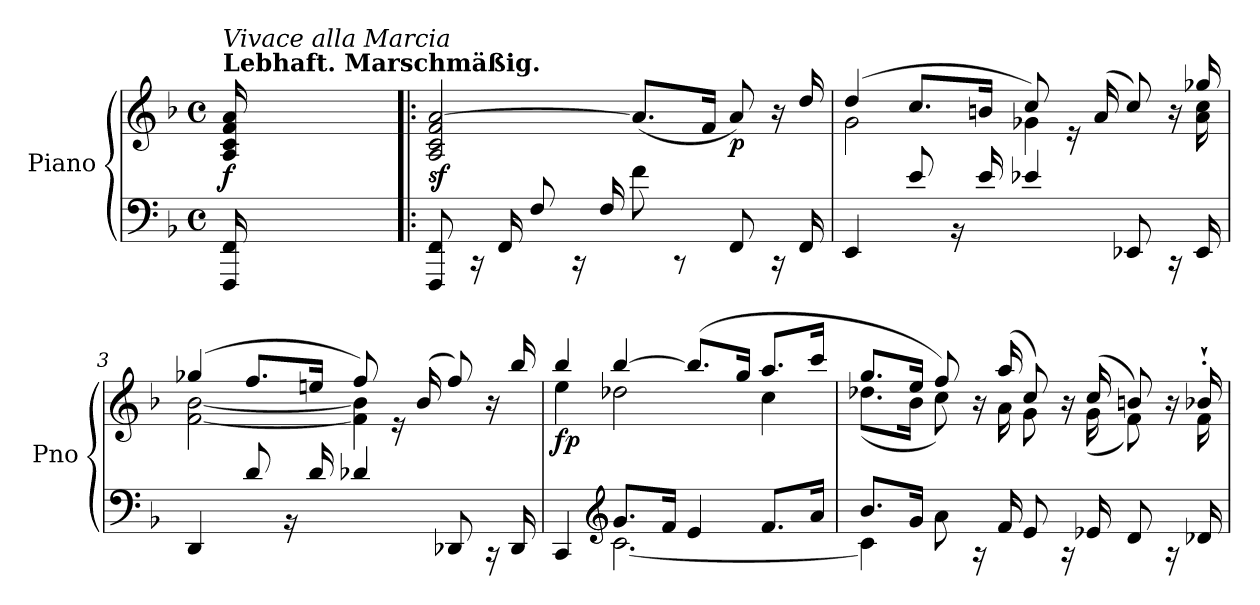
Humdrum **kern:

**kern	**kern	**dynam
*part1	*part1	*part1
*staff2	*staff1	*staff1/2
*I"Piano	*	*
*I'Pno	*	*
*clefF4	*clefG2	*
*k[b-]	*k[b-]	*
*M4/4	*M4/4	*
*met(c)	*met(c)	*
=	=	=
*^	*	*
!	!	!LO:TX:a:B:t=Lebhaft. Marschmäßig.	!
!	!	!LO:TX:a:i:t=Vivace alla Marcia	!
!	!	!	!LO:DY:b
1ryy	16FFF/ 16FF/	16A/ 16c/ 16f/ 16a/	f
.	2...ryy	2...ryy	.
=1!|:	=1!|:	=1!|:	=1!|:
*	*^	*^	*
!	!	!	!	!	!LO:DY:b
1ryy	8ryy	8FFF/ 8FF/	2ryy	2A/ 2c/ 2f/ [2a/	sf
.	16r	16ryy	.	.	.
.	16ryy	16FF/	.	.	.
.	8ryy	8F/	.	.	.
.	16r	16ryy	.	.	.
.	16ryy	16F/	.	.	.
.	8ryy	8f\	8.ryy	(>8.a/L]	.
.	8r	8ryy	.	.	.
.	.	.	16ryy	16f/Jk	.
!	!	!	!	!	!LO:DY:b
.	8ryy	8FF/	8ryy	8a/)	p
.	16rCC	16ryy	16r	16ryy	.
.	16ryy	16FF/	16ryy	16dd/	.
=2	=2	=2	=2	=2	=2
*	*	*	*	*^	*
!	!	!	!	!	!	!LO:DY:b
1ryy	4EE/	4ryy	(>4dd/	2g\	2ryy	other-dynamics
.	8ryy	8e/	8.cc/L	.	.	.
.	16r	16ryy	.	.	.	.
.	16ryy	16e/	16bn/Jk	.	.	.
.	4e-X/	4ryy	8ryy	4g-X\	8cc/)	.
.	.	.	16re	.	16ryy	.
.	.	.	16ryy	.	(>16a/	.
.	8ryy	8EE-X/	8ryy	8.ryy	8cc/)	.
.	16rCC	16ryy	16r	.	16ryy	.
.	16ryy	16EE-/	16ryy	16a\ 16cc\	16gg-X/	.
!!LO:LB:g=z	!!	!!
=3	=3	=3	=3	=3	=3	=3
1ryy	4DD/	4ryy	(>4gg-X/	[2f\ [2b-\	2ryy	.
.	8ryy	8d/	8.ff/L	.	.	.
.	16r	16ryy	.	.	.	.
.	16ryy	16d/	16een/Jk	.	.	.
.	4d-X/	4ryy	8ryy	4f\] 4b-\]	8ff/)	.
.	.	.	16re	.	16ryy	.
.	.	.	16ryy	.	(>16b-/	.
.	8ryy	8DD-X/	8ryy	4ryy	8ff/)	.
.	16rCC	16ryy	16r	.	16ryy	.
.	16ryy	16DD-/	16ryy	.	16bb-/	.
=4	=4	=4	=4	=4	=4	=4
!	!	!	!	!	!	!LO:DY:b
*	*	*	*	*v	*v	*
1ryy	4CC/	4ryy	4bb-/	4ee\	fp
*clefG2	*	*	*	*	*
.	[2.c\	8.g/L	[4bb-/	2dd-X\	.
.	.	16f/Jk	.	.	.
.	.	4e/	(>8.bb-/L]	.	.
.	.	.	16gg/Jk	.	.
.	.	8.f/L	8.aa/L	4cc\	.
.	.	16a/Jk	16ccc/Jk	.	.
!!LO:LB:g=z
=5	=5	=5	=5	=5	=5
*	*	*	*	*^	*
1ryy	4c\]	8.b-/L	4ryy	(<8.dd-X\L	8.gg/L	.
.	.	16g/Jk	.	16b-\Jk	16ee/Jk	.
.	8ryy	8a\	8ryy	8cc\)	8ff/)	.
.	16r	16ryy	16r	16ryy	16ryy	.
.	16ryy	16f/	16ryy	16a\	(>16aa/	.
.	8ryy	8e/	8ryy	8g\	8cc/)	.
.	16r	16ryy	16r	16ryy	16ryy	.
.	16ryy	16e-X/	16ryy	(<16g\	(>16cc/	.
.	8ryy	8d/	8ryy	8f\)	8bn/)	.
.	16rA	16ryy	16r	16ryy	16ryy	.
.	16ryy	16d-X/	16ryy	16f\	16b-X'`/	.
*v	*v	*v	*	*	*	*
*	*v	*v	*v	*
=	=	=
*-	*-	*-
